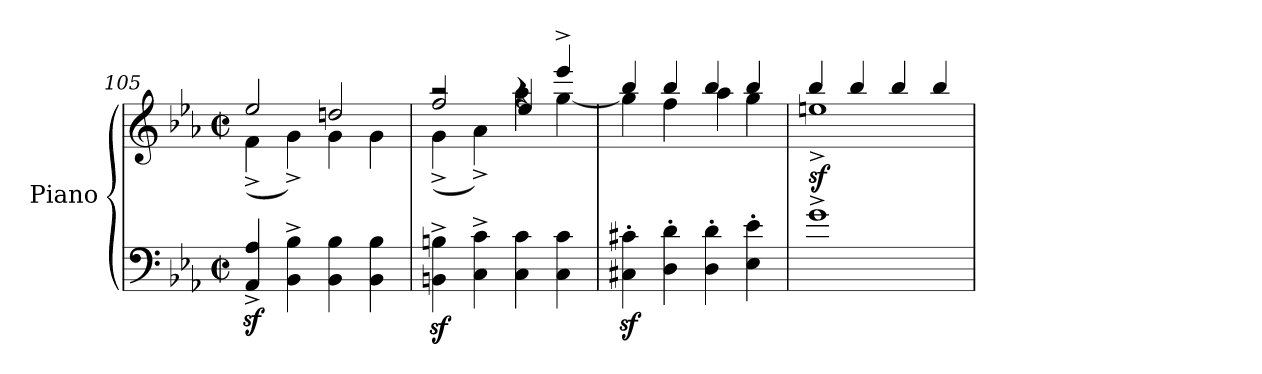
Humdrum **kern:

**kern	**kern	**dynam
*part1	*part1	*part1
*staff2	*staff1	*staff1/2
*I"Piano	*	*
*I'Pno.	*	*
*clefF4	*clefG2	*
*k[b-e-a-]	*k[b-e-a-]	*
*M2/2	*M2/2	*
*met(c|)	*met(c|)	*
=105	=105	=105
*	*^	*
4AA-/z<^ 4A-/z<^	2ee-/	(<4f^\	.
4BB-\^ 4B-\^	.	4g^\)	.
4BB-\ 4B-\	2ddn/	4g\	.
4BB-\ 4B-\	.	4g\	.
=106	=106	=106	=106
*	*	*^	*
4BBn\z<^ 4Bn\z<^	2raa	(<4g^\	2ff/	.
4C\^ 4c\^	.	4a-^\)	.	.
4C\ 4c\	4raa	4aa-\	4ee-/	.
4C\ 4c\	4eee-^/	[4gg\	4rAyy	.
*	*	*v	*v	*
=107	=107	=107	=107
4C#X\z<' 4c#X\z<'	4bb-/	4gg\]	.
4D\' 4d\'	4bb-/	4ff\	.
4D\' 4d\'	4bb-/	4aa-\	.
4E-\' 4e-\'	4bb-/	4gg\	.
=108	=108	=108	=108
!	!	!	!LO:DY:b
1g^	4bb-/	1een^	sf
.	4bb-/	.	.
.	4bb-/	.	.
.	4bb-/	.	.
*	*v	*v	*
=	=	=
*-	*-	*-
